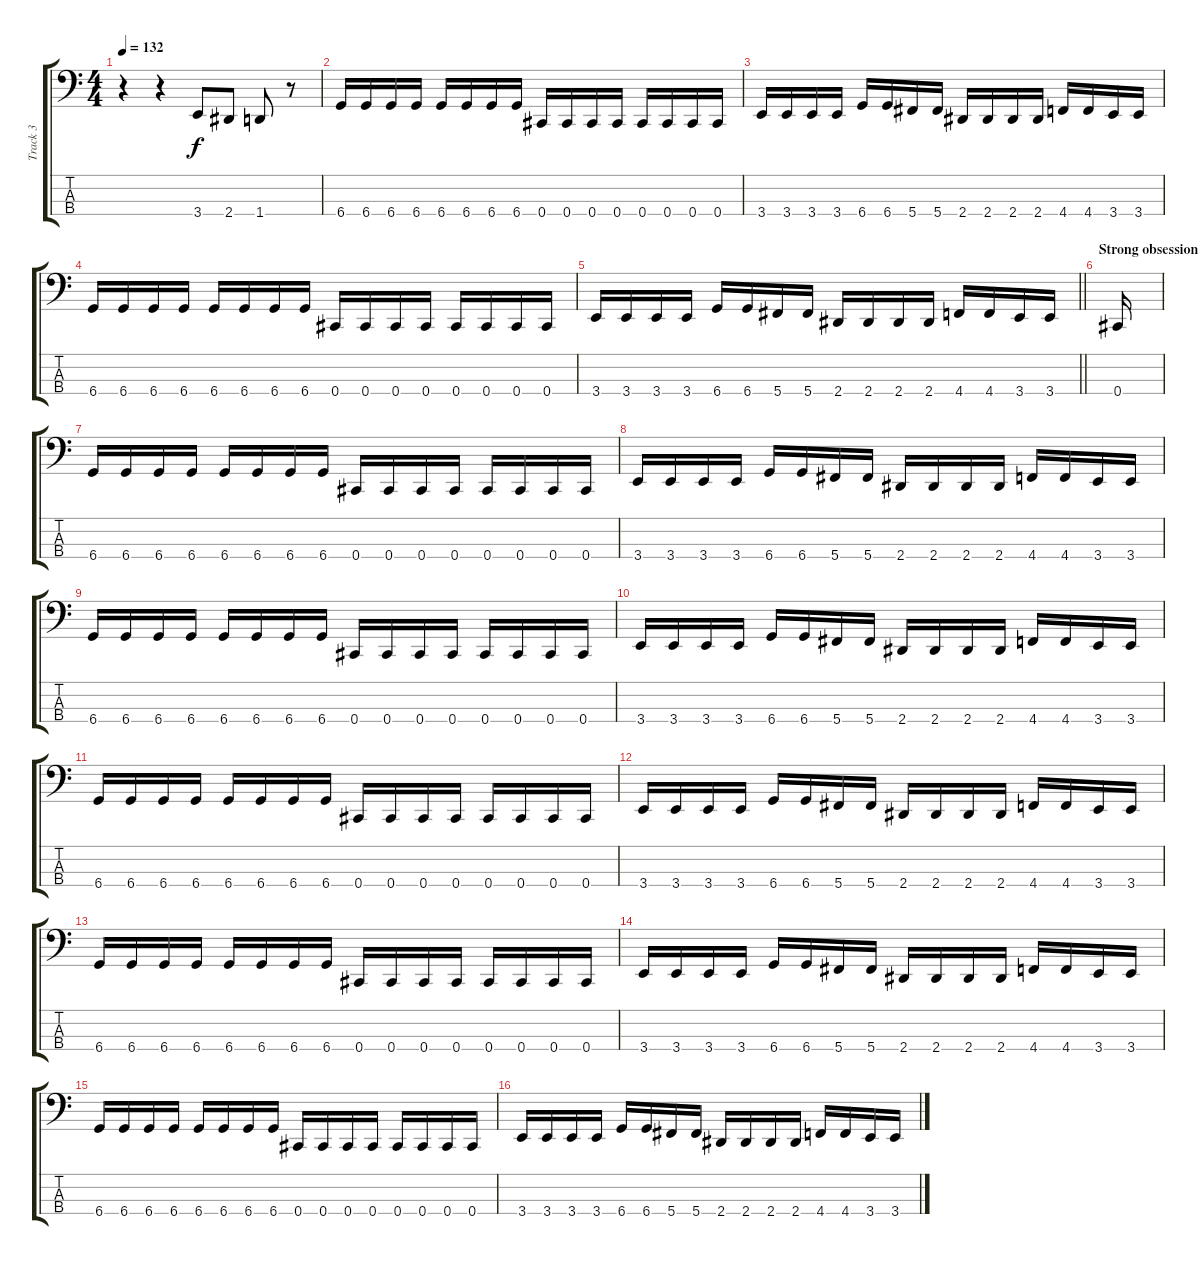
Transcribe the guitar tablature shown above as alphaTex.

\track ("Track 3" "Track 3") {instrument electricbassfinger}
\staff {score tabs}
\tuning (E2 B1 Gb1 Db1) {hide}
\ts (4 4)
\tempo 132
\clef f4
\ks c
r.4{dy f instrument electricbassfinger} r.4 3.4.8 2.4.8 1.4.8 r.8 |
6.4.16 6.4.16 6.4.16 6.4.16 6.4.16 6.4.16 6.4.16 6.4.16 0.4.16 0.4.16 0.4.16 0.4.16 0.4.16 0.4.16 0.4.16 0.4.16 |
3.4.16 3.4.16 3.4.16 3.4.16 6.4.16 6.4.16 5.4.16 5.4.16 2.4.16 2.4.16 2.4.16 2.4.16 4.4.16 4.4.16 3.4.16 3.4.16 |
6.4.16 6.4.16 6.4.16 6.4.16 6.4.16 6.4.16 6.4.16 6.4.16 0.4.16 0.4.16 0.4.16 0.4.16 0.4.16 0.4.16 0.4.16 0.4.16 |
\barLineRight lightlight
3.4.16 3.4.16 3.4.16 3.4.16 6.4.16 6.4.16 5.4.16 5.4.16 2.4.16 2.4.16 2.4.16 2.4.16 4.4.16 4.4.16 3.4.16 3.4.16 |
\section ("" "Strong obsession ")
0.4.16 |
6.4.16 6.4.16 6.4.16 6.4.16 6.4.16 6.4.16 6.4.16 6.4.16 0.4.16 0.4.16 0.4.16 0.4.16 0.4.16 0.4.16 0.4.16 0.4.16 |
3.4.16 3.4.16 3.4.16 3.4.16 6.4.16 6.4.16 5.4.16 5.4.16 2.4.16 2.4.16 2.4.16 2.4.16 4.4.16 4.4.16 3.4.16 3.4.16 |
6.4.16 6.4.16 6.4.16 6.4.16 6.4.16 6.4.16 6.4.16 6.4.16 0.4.16 0.4.16 0.4.16 0.4.16 0.4.16 0.4.16 0.4.16 0.4.16 |
3.4.16 3.4.16 3.4.16 3.4.16 6.4.16 6.4.16 5.4.16 5.4.16 2.4.16 2.4.16 2.4.16 2.4.16 4.4.16 4.4.16 3.4.16 3.4.16 |
6.4.16 6.4.16 6.4.16 6.4.16 6.4.16 6.4.16 6.4.16 6.4.16 0.4.16 0.4.16 0.4.16 0.4.16 0.4.16 0.4.16 0.4.16 0.4.16 |
3.4.16 3.4.16 3.4.16 3.4.16 6.4.16 6.4.16 5.4.16 5.4.16 2.4.16 2.4.16 2.4.16 2.4.16 4.4.16 4.4.16 3.4.16 3.4.16 |
6.4.16 6.4.16 6.4.16 6.4.16 6.4.16 6.4.16 6.4.16 6.4.16 0.4.16 0.4.16 0.4.16 0.4.16 0.4.16 0.4.16 0.4.16 0.4.16 |
3.4.16 3.4.16 3.4.16 3.4.16 6.4.16 6.4.16 5.4.16 5.4.16 2.4.16 2.4.16 2.4.16 2.4.16 4.4.16 4.4.16 3.4.16 3.4.16 |
6.4.16 6.4.16 6.4.16 6.4.16 6.4.16 6.4.16 6.4.16 6.4.16 0.4.16 0.4.16 0.4.16 0.4.16 0.4.16 0.4.16 0.4.16 0.4.16 |
3.4.16 3.4.16 3.4.16 3.4.16 6.4.16 6.4.16 5.4.16 5.4.16 2.4.16 2.4.16 2.4.16 2.4.16 4.4.16 4.4.16 3.4.16 3.4.16
